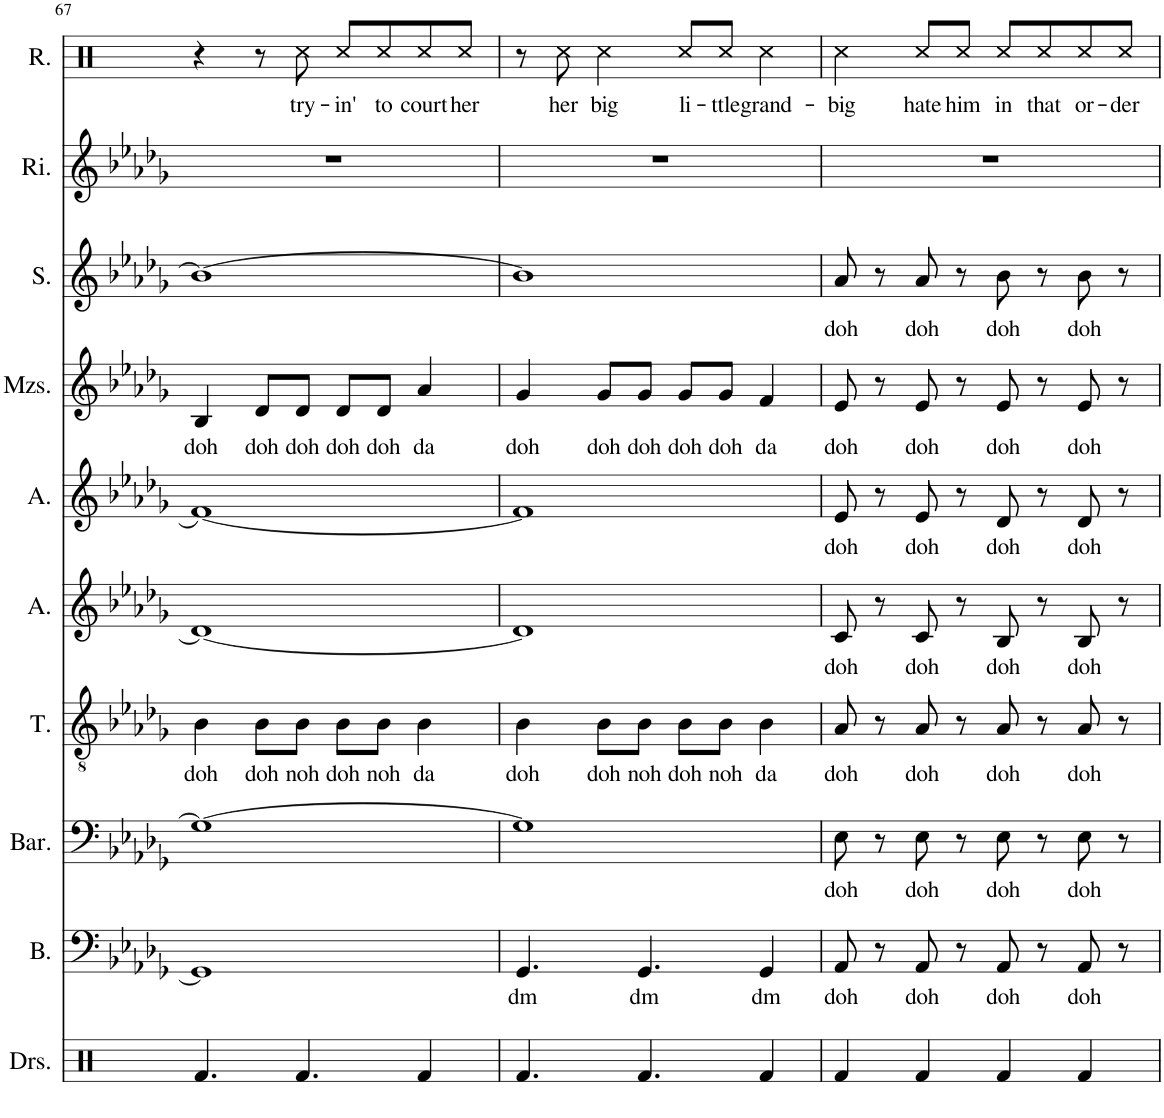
**kern	**kern	**text	**kern	**text	**kern	**text	**kern	**text	**kern	**text	**kern	**text	**kern	**text	**kern	**kern	**text
*part10	*part9	*part9	*part8	*part8	*part7	*part7	*part6	*part6	*part5	*part5	*part4	*part4	*part3	*part3	*part2	*part1	*part1
*staff10	*staff9	*staff9	*staff8	*staff8	*staff7	*staff7	*staff6	*staff6	*staff5	*staff5	*staff4	*staff4	*staff3	*staff3	*staff2	*staff1	*staff1
*I"Drumset	*I"Bass	*	*I"Baritone	*	*I"Tenor	*	*I"Alto	*	*I"Alto	*	*I"Mezzo-soprano	*	*I"Soprano	*	*I"Rihanna	*I"Rap	*
*I'Drs.	*I'B.	*	*I'Bar.	*	*I'T.	*	*I'A.	*	*I'A.	*	*I'Mzs.	*	*I'S.	*	*I'Ri.	*I'R.	*
!!LO:PB:g=z
*clefX	*clefF4	*	*clefF4	*	*clefGv2	*	*clefG2	*	*clefG2	*	*clefG2	*	*clefG2	*	*clefG2	*clefX	*
*k[]	*k[b-e-a-d-g-]	*	*k[b-e-a-d-g-]	*	*k[b-e-a-d-g-]	*	*k[b-e-a-d-g-]	*	*k[b-e-a-d-g-]	*	*k[b-e-a-d-g-]	*	*k[b-e-a-d-g-]	*	*k[b-e-a-d-g-]	*k[]	*
*M4/4	*M4/4	*	*M4/4	*	*M4/4	*	*M4/4	*	*M4/4	*	*M4/4	*	*M4/4	*	*M4/4	*M4/4	*
=67	=67	=67	=67	=67	=67	=67	=67	=67	=67	=67	=67	=67	=67	=67	=67	=67	=67
!	!	!	!	!	!	!LO:LY:b	!	!	!	!	!	!LO:LY:b	!	!	!	!	!
4.Rf/	1GG-]	.	1G-_	.	4B-\	doh	1d-_	.	[1f	.	4B-/	doh	1b-_	.	1r	4r	.
!	!	!	!	!	!	!LO:LY:b	!	!	!	!	!	!LO:LY:b	!	!	!	!	!
.	.	.	.	.	8B-\L	doh	.	.	.	.	8d-/L	doh	.	.	.	8r	.
!	!	!	!	!	!	!LO:LY:b	!	!	!	!	!	!LO:LY:b	!	!	!	!	!LO:LY:b
4.Rf/	.	.	.	.	8B-\J	noh	.	.	.	.	8d-/J	doh	.	.	.	8Rcc\	try-
!	!	!	!	!	!	!LO:LY:b	!	!	!	!	!	!LO:LY:b	!	!	!	!	!LO:LY:b
.	.	.	.	.	8B-\L	doh	.	.	.	.	8d-/L	doh	.	.	.	8Rcc/L	-in'
!	!	!	!	!	!	!LO:LY:b	!	!	!	!	!	!LO:LY:b	!	!	!	!	!LO:LY:b
.	.	.	.	.	8B-\J	noh	.	.	.	.	8d-/J	doh	.	.	.	8Rcc/	to
!	!	!	!	!	!	!LO:LY:b	!	!	!	!	!	!LO:LY:b	!	!	!	!	!LO:LY:b
4Rf/	.	.	.	.	4B-\	da	.	.	.	.	4a-/	da	.	.	.	8Rcc/	court
!	!	!	!	!	!	!	!	!	!	!	!	!	!	!	!	!	!LO:LY:b
.	.	.	.	.	.	.	.	.	.	.	.	.	.	.	.	8Rcc/J	her
=68	=68	=68	=68	=68	=68	=68	=68	=68	=68	=68	=68	=68	=68	=68	=68	=68	=68
!	!	!LO:LY:b	!	!	!	!LO:LY:b	!	!	!	!	!	!LO:LY:b	!	!	!	!	!
4.Rf/	4.GG-/	dm	1G-]	.	4B-\	doh	1d-]	.	1f]	.	4g-/	doh	1b-]	.	1r	8r	.
!	!	!	!	!	!	!	!	!	!	!	!	!	!	!	!	!	!LO:LY:b
.	.	.	.	.	.	.	.	.	.	.	.	.	.	.	.	8Rcc\	her
!	!	!	!	!	!	!LO:LY:b	!	!	!	!	!	!LO:LY:b	!	!	!	!	!LO:LY:b
.	.	.	.	.	8B-\L	doh	.	.	.	.	8g-/L	doh	.	.	.	4Rcc\	big
!	!	!LO:LY:b	!	!	!	!LO:LY:b	!	!	!	!	!	!LO:LY:b	!	!	!	!	!
4.Rf/	4.GG-/	dm	.	.	8B-\J	noh	.	.	.	.	8g-/J	doh	.	.	.	.	.
!	!	!	!	!	!	!LO:LY:b	!	!	!	!	!	!LO:LY:b	!	!	!	!	!LO:LY:b
.	.	.	.	.	8B-\L	doh	.	.	.	.	8g-/L	doh	.	.	.	8Rcc/L	li-
!	!	!	!	!	!	!LO:LY:b	!	!	!	!	!	!LO:LY:b	!	!	!	!	!LO:LY:b
.	.	.	.	.	8B-\J	noh	.	.	.	.	8g-/J	doh	.	.	.	8Rcc/J	-ttle
!	!	!LO:LY:b	!	!	!	!LO:LY:b	!	!	!	!	!	!LO:LY:b	!	!	!	!	!LO:LY:b
4Rf/	4GG-/	dm	.	.	4B-\	da	.	.	.	.	4f/	da	.	.	.	4Rcc\	grand-
=69	=69	=69	=69	=69	=69	=69	=69	=69	=69	=69	=69	=69	=69	=69	=69	=69	=69
!	!	!LO:LY:b	!	!LO:LY:b	!	!LO:LY:b	!	!LO:LY:b	!	!LO:LY:b	!	!LO:LY:b	!	!LO:LY:b	!	!	!LO:LY:b
4Rf/	8AA-/	doh	8E-\	doh	8A-/	doh	8c/	doh	8e-/	doh	8e-/	doh	8a-/	doh	1r	4Rcc\	-big
.	8r	.	8r	.	8r	.	8r	.	8r	.	8r	.	8r	.	.	.	.
!	!	!LO:LY:b	!	!LO:LY:b	!	!LO:LY:b	!	!LO:LY:b	!	!LO:LY:b	!	!LO:LY:b	!	!LO:LY:b	!	!	!LO:LY:b
4Rf/	8AA-/	doh	8E-\	doh	8A-/	doh	8c/	doh	8e-/	doh	8e-/	doh	8a-/	doh	.	8Rcc/L	hate
!	!	!	!	!	!	!	!	!	!	!	!	!	!	!	!	!	!LO:LY:b
.	8r	.	8r	.	8r	.	8r	.	8r	.	8r	.	8r	.	.	8Rcc/J	him
!	!	!LO:LY:b	!	!LO:LY:b	!	!LO:LY:b	!	!LO:LY:b	!	!LO:LY:b	!	!LO:LY:b	!	!LO:LY:b	!	!	!LO:LY:b
4Rf/	8AA-/	doh	8E-\	doh	8A-/	doh	8B-/	doh	8d-/	doh	8e-/	doh	8b-\	doh	.	8Rcc/L	in
!	!	!	!	!	!	!	!	!	!	!	!	!	!	!	!	!	!LO:LY:b
.	8r	.	8r	.	8r	.	8r	.	8r	.	8r	.	8r	.	.	8Rcc/	that
!	!	!LO:LY:b	!	!LO:LY:b	!	!LO:LY:b	!	!LO:LY:b	!	!LO:LY:b	!	!LO:LY:b	!	!LO:LY:b	!	!	!LO:LY:b
4Rf/	8AA-/	doh	8E-\	doh	8A-/	doh	8B-/	doh	8d-/	doh	8e-/	doh	8b-\	doh	.	8Rcc/	or-
!	!	!	!	!	!	!	!	!	!	!	!	!	!	!	!	!	!LO:LY:b
.	8r	.	8r	.	8r	.	8r	.	8r	.	8r	.	8r	.	.	8Rcc/J	-der
=	=	=	=	=	=	=	=	=	=	=	=	=	=	=	=	=	=
*-	*-	*-	*-	*-	*-	*-	*-	*-	*-	*-	*-	*-	*-	*-	*-	*-	*-
